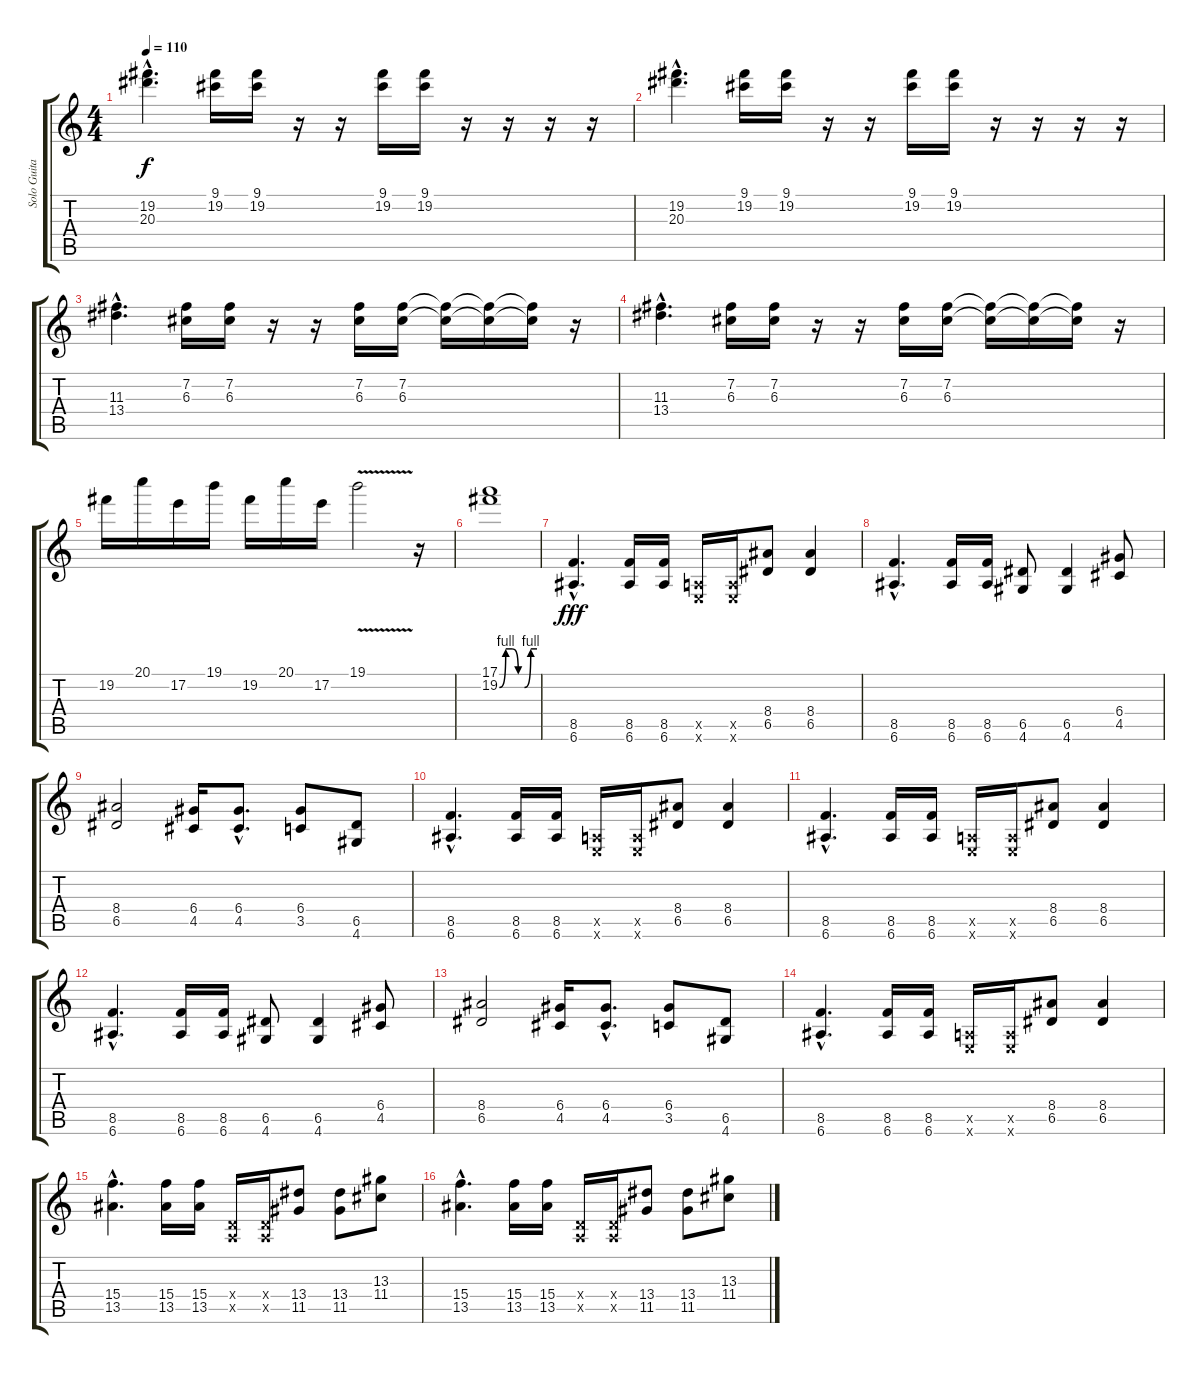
\track ("Solo Guitar" "Solo Guita") {instrument overdrivenguitar}
\staff {score tabs}
\tuning (E4 B3 G3 D3 A2 E2) {hide}
\ts (4 4)
\tempo 110
\clef g2
\ks c
(19.2{hac} 20.3{hac}).4{d dy f} (9.1 19.2).16 (9.1 19.2).16 r.16 r.16 (9.1 19.2).16 (9.1 19.2).16 r.16 r.16 r.16 r.16 |
(19.2{hac} 20.3{hac}).4{d} (9.1 19.2).16 (9.1 19.2).16 r.16 r.16 (9.1 19.2).16 (9.1 19.2).16 r.16 r.16 r.16 r.16 |
(11.3{hac} 13.4{hac}).4{d} (7.2 6.3).16 (7.2 6.3).16 r.16 r.16 (7.2 6.3).16 (7.2 6.3).16 (7.2{t} 6.3{t}).16 (7.2{t} 6.3{t}).16 (7.2{t} 6.3{t}).16 r.16 |
(11.3{hac} 13.4{hac}).4{d} (7.2 6.3).16 (7.2 6.3).16 r.16 r.16 (7.2 6.3).16 (7.2 6.3).16 (7.2{t} 6.3{t}).16 (7.2{t} 6.3{t}).16 (7.2{t} 6.3{t}).16 r.16 |
19.2.16 20.1.16 17.2.16 19.1.16 19.2.16 20.1.16 17.2.16 19.1{v}.2 r.16 |
(17.1 19.2{be (custom 0 0 10 4 20 4 30 0 40 0 50 4 60 4)}).1 |
(8.5{hac} 6.6{hac}).4{d dy fff} (8.5 6.6).16 (8.5 6.6).16 (0.5{x} 0.6{x}).16 (0.5{x} 0.6{x}).16 (8.4 6.5).8 (8.4 6.5).4 |
(8.5{hac} 6.6{hac}).4{d} (8.5 6.6).16 (8.5 6.6).16 (6.5 4.6).8 (6.5 4.6).4 (6.4 4.5).8 |
(8.4 6.5).2 (6.4 4.5).16 (6.4{hac} 4.5{hac}).8{d} (6.4 3.5).8 (6.5 4.6).8 |
(8.5{hac} 6.6{hac}).4{d} (8.5 6.6).16 (8.5 6.6).16 (0.5{x} 0.6{x}).16 (0.5{x} 0.6{x}).16 (8.4 6.5).8 (8.4 6.5).4 |
(8.5{hac} 6.6{hac}).4{d} (8.5 6.6).16 (8.5 6.6).16 (0.5{x} 0.6{x}).16 (0.5{x} 0.6{x}).16 (8.4 6.5).8 (8.4 6.5).4 |
(8.5{hac} 6.6{hac}).4{d} (8.5 6.6).16 (8.5 6.6).16 (6.5 4.6).8 (6.5 4.6).4 (6.4 4.5).8 |
(8.4 6.5).2 (6.4 4.5).16 (6.4{hac} 4.5{hac}).8{d} (6.4 3.5).8 (6.5 4.6).8 |
(8.5{hac} 6.6{hac}).4{d} (8.5 6.6).16 (8.5 6.6).16 (0.5{x} 0.6{x}).16 (0.5{x} 0.6{x}).16 (8.4 6.5).8 (8.4 6.5).4 |
(15.4{hac} 13.5{hac}).4{d} (15.4 13.5).16 (15.4 13.5).16 (0.4{x} 0.5{x}).16 (0.4{x} 0.5{x}).16 (13.4 11.5).8 (13.4 11.5).8 (13.3 11.4).8 |
(15.4{hac} 13.5{hac}).4{d} (15.4 13.5).16 (15.4 13.5).16 (0.4{x} 0.5{x}).16 (0.4{x} 0.5{x}).16 (13.4 11.5).8 (13.4 11.5).8 (13.3 11.4).8
